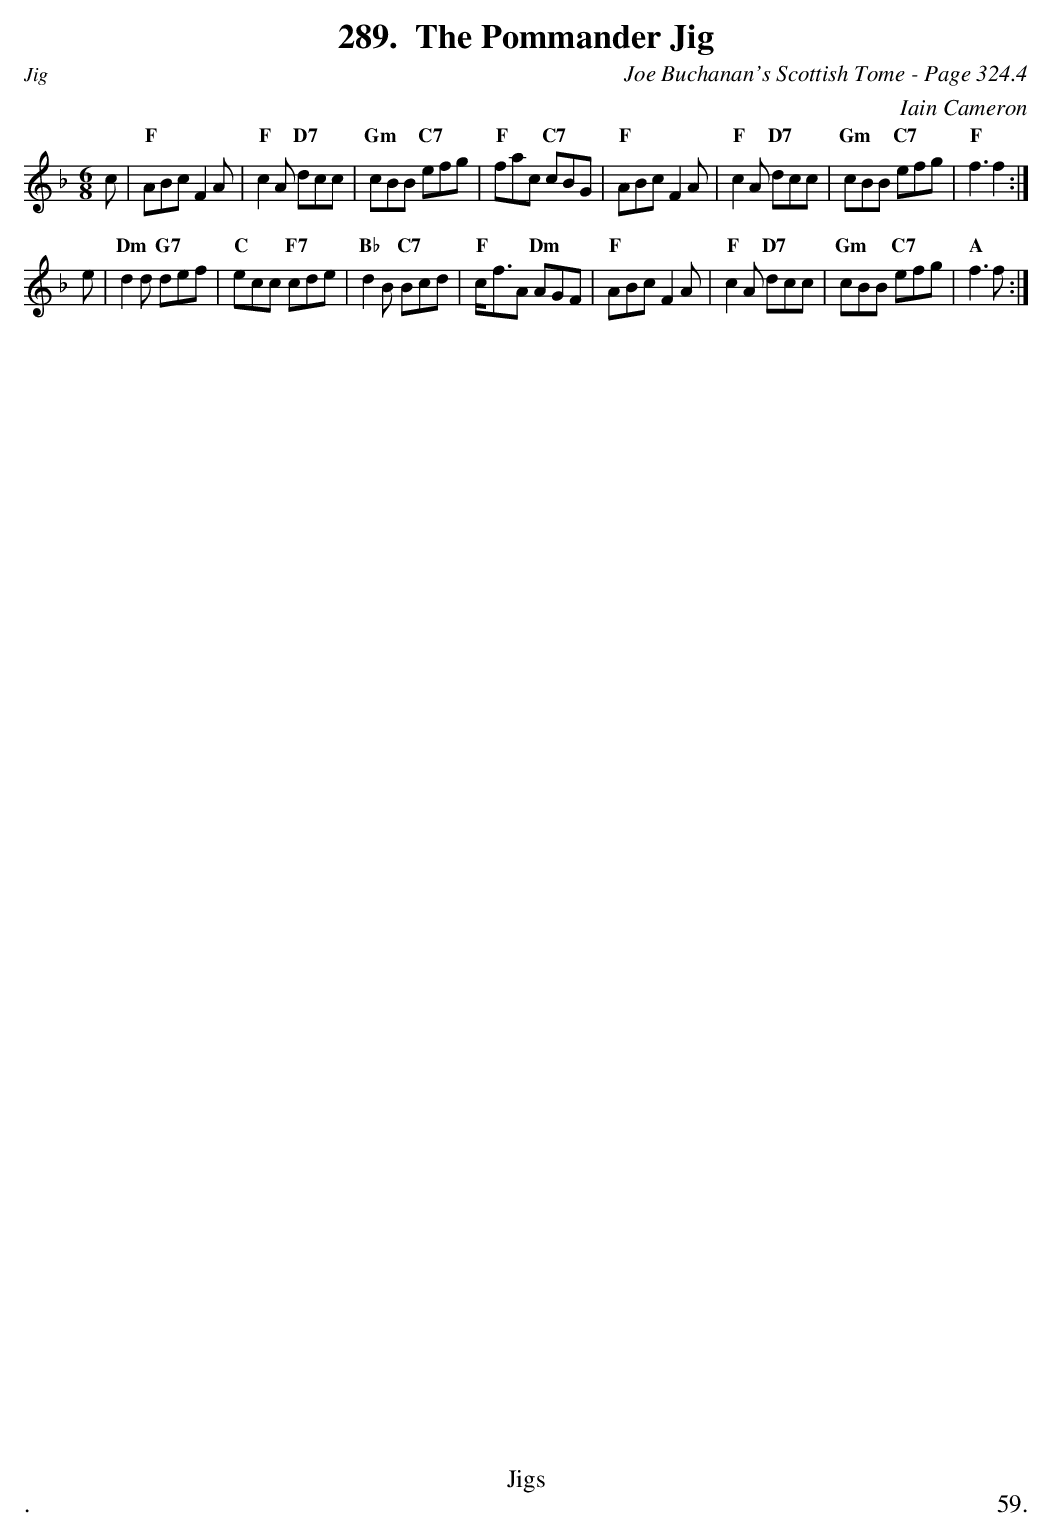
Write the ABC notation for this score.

X:1
T:Pommander Jig, The
C:Joe Buchanan's Scottish Tome - Page 324.4
C:Iain Cameron
L:1/8
M:6/8
K:F
c | "F" ABc F2 A | "F" c2 A "D7"dcc | "Gm" cBB "C7" efg | "F" fac "C7" cBG | "F" ABc F2 A | "F" c2 A "D7" dcc | "Gm" cBB "C7" efg | "F" f3 f2 :|
e | "Dm" d2 d "G7"def | "C" ecc "F7" cde | "Bb"d2 B "C7"Bcd | "F" c<fA "Dm" AGF | "F" ABc F2 A | "F" c2 A "D7"dcc | "Gm" cBB "C7" efg | "A" f3 f :|
